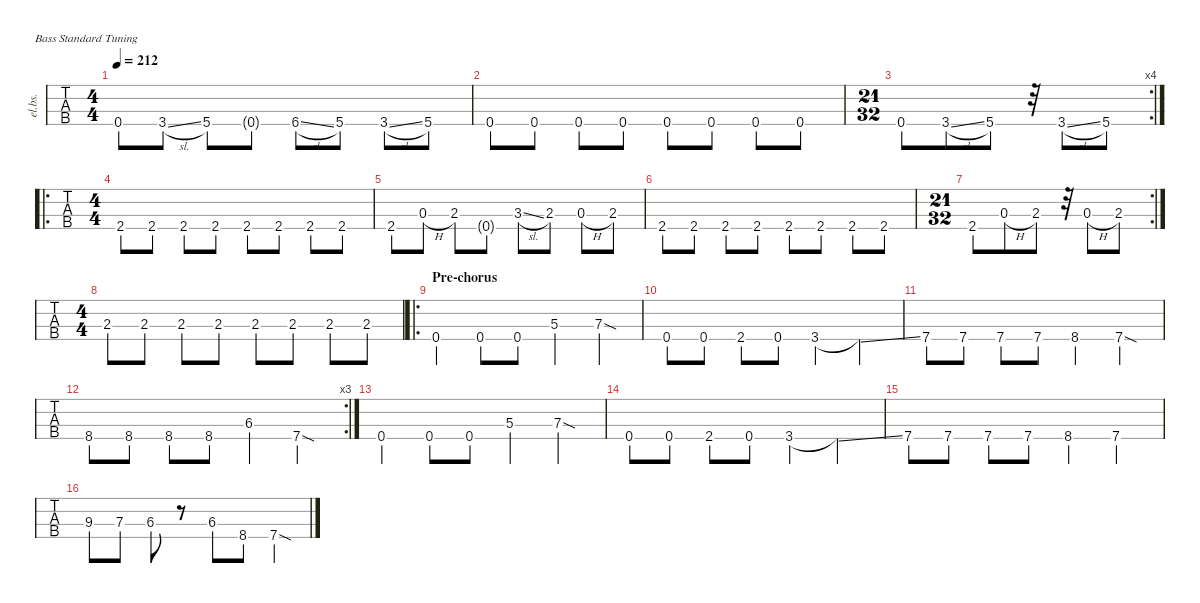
\defaultSystemsLayout 4
\hideDynamics
\bracketExtendMode nobrackets
\track ("Bass" "el.bs.") {defaultSystemsLayout 4 multiBarRest instrument electricbassfinger}
\staff {tabs}
\tuning (G2 D2 A1 E1)
\ts (4 4)
\tempo 212
\clef f4
\ks c
0.4.8{dy f} 3.4{sl}.8 5.4.8 0.4{g}.8 6.4{sl acc #}.8 5.4.8 3.4{sl}.8 5.4.8 |
0.4.8 0.4.8 0.4.8 0.4.8 0.4.8 0.4.8 0.4.8 0.4.8 |
\rc 4
\ts (21 32)
\beaming (8 3 2)
0.4.8 3.4{sl}.8 5.4.8 r.32 3.4{sl}.8 5.4.8 |
\ro
\ts (4 4)
\beaming (8 2 2 2 2)
2.4{acc #}.8 2.4{acc #}.8 2.4{acc #}.8 2.4{acc #}.8 2.4{acc #}.8 2.4{acc #}.8 2.4{acc #}.8 2.4{acc #}.8 |
2.4{acc #}.8 0.3{h}.8 2.3.8 0.4{g}.8 3.3{sl}.8 2.3.8 0.3{h}.8 2.3.8 |
2.4{acc #}.8 2.4{acc #}.8 2.4{acc #}.8 2.4{acc #}.8 2.4{acc #}.8 2.4{acc #}.8 2.4{acc #}.8 2.4{acc #}.8 |
\rc 2
\ts (21 32)
\beaming (8 3 2)
2.4{acc #}.8 0.3{h}.8 2.3.8 r.32 0.3{h}.8 2.3.8 |
\ts (4 4)
\beaming (8 2 2 2 2)
2.3.8 2.3.8 2.3.8 2.3.8 2.3.8 2.3.8 2.3.8 2.3.8 |
\ro
\section ("" "Pre-chorus")
0.4{ac}.4 0.4.8 0.4.8 5.3{ac}.4 7.3{sod ac}.4 |
0.4.8 0.4.8 2.4{acc #}.8 0.4.8 3.4.4 3.4{ss t}.4 |
7.4.8 7.4.8 7.4.8 7.4.8 8.4{ac}.4 7.4{sod}.4 |
\rc 3
8.4.8 8.4.8 8.4.8 8.4.8 6.3{ac acc #}.4 7.4{sod}.4 |
0.4{ac}.4 0.4.8 0.4.8 5.3{ac}.4 7.3{sod ac}.4 |
0.4.8 0.4.8 2.4{acc #}.8 0.4.8 3.4.4 3.4{ss t}.4 |
7.4.8 7.4.8 7.4.8 7.4.8 8.4{ac}.4 7.4.4 |
9.3{acc #}.8 7.3.8 6.3{acc #}.8 r.8 6.3{acc #}.8 8.4.8 7.4{sod}.4
